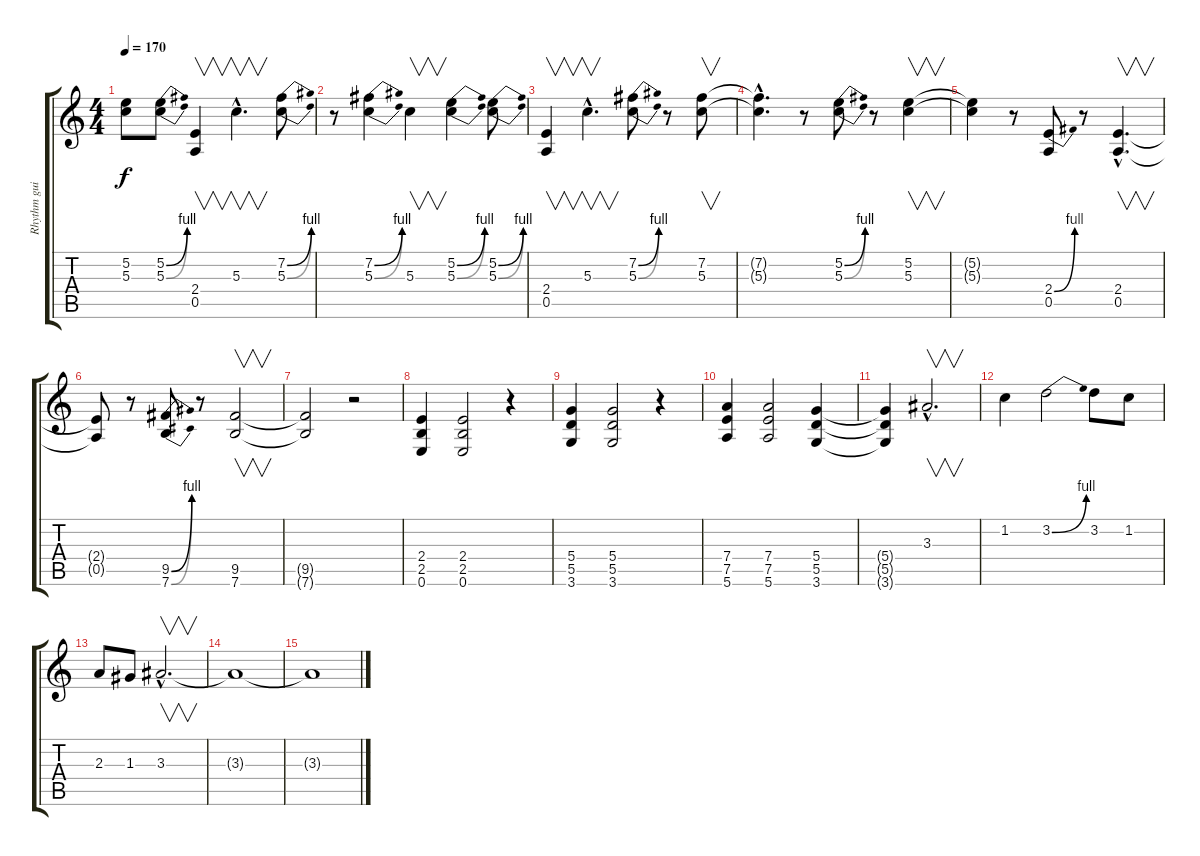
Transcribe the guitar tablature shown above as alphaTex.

\track ("Rhythm guitar + Solo" "Rhythm gui") {instrument distortionguitar}
\staff {score tabs}
\tuning (E4 B3 G3 D3 A2 E2) {hide}
\ts (4 4)
\tempo 170
\clef g2
\ks c
(5.2{t} 5.3{t}).8{dy f} (5.2{be (bend 0 0 60 4)} 5.3{be (bend 0 0 60 4)}).8 (2.4 0.5).4{v} 5.3{hac}.4{v d} (7.2{be (bend 0 0 60 4)} 5.3{be (bend 0 0 60 4)}).8 |
r.8 (7.2{be (bend 0 0 60 4)} 5.3{be (bend 0 0 60 4)}).4 5.3.4{v} (5.2{be (bend 0 0 60 4)} 5.3{be (bend 0 0 60 4)}).4 (5.2{be (bend 0 0 60 4)} 5.3{be (bend 0 0 60 4)}).8 |
(2.4 0.5).4{v} 5.3{hac}.4{v d} (7.2{be (bend 0 0 60 4)} 5.3{be (bend 0 0 60 4)}).8 r.8 (7.2 5.3).8{v} |
(7.2{hac t} 5.3{hac t}).4{d} r.8 (5.2{be (bend 0 0 60 4)} 5.3{be (bend 0 0 60 4)}).8 r.8 (5.2 5.3).4{v} |
(5.2{t} 5.3{t}).4 r.8 (2.4{be (bend 0 0 60 4)} 0.5).8 r.8 (2.4{hac} 0.5{hac}).4{v d} |
(2.4{t} 0.5{t}).8 r.8 (9.5{be (bend 0 0 60 4)} 7.6{be (bend 0 0 60 4)}).8 r.8 (9.5 7.6).2{v} |
(9.5{t} 7.6{t}).2 r.2 |
(2.4 2.5 0.6).4 (2.4 2.5 0.6).2 r.4 |
(5.4 5.5 3.6).4 (5.4 5.5 3.6).2 r.4 |
(7.4 7.5 5.6).4 (7.4 7.5 5.6).2 (5.4 5.5 3.6).4 |
(5.4{t} 5.5{t} 3.6{t}).4 3.3{hac}.2{v d} |
1.2.4 3.2{be (bend 0 0 60 4)}.2 3.2.8 1.2.8 |
2.3.8 1.3.8 3.3{hac}.2{v d} |
3.3{t}.1 |
3.3{t}.1
